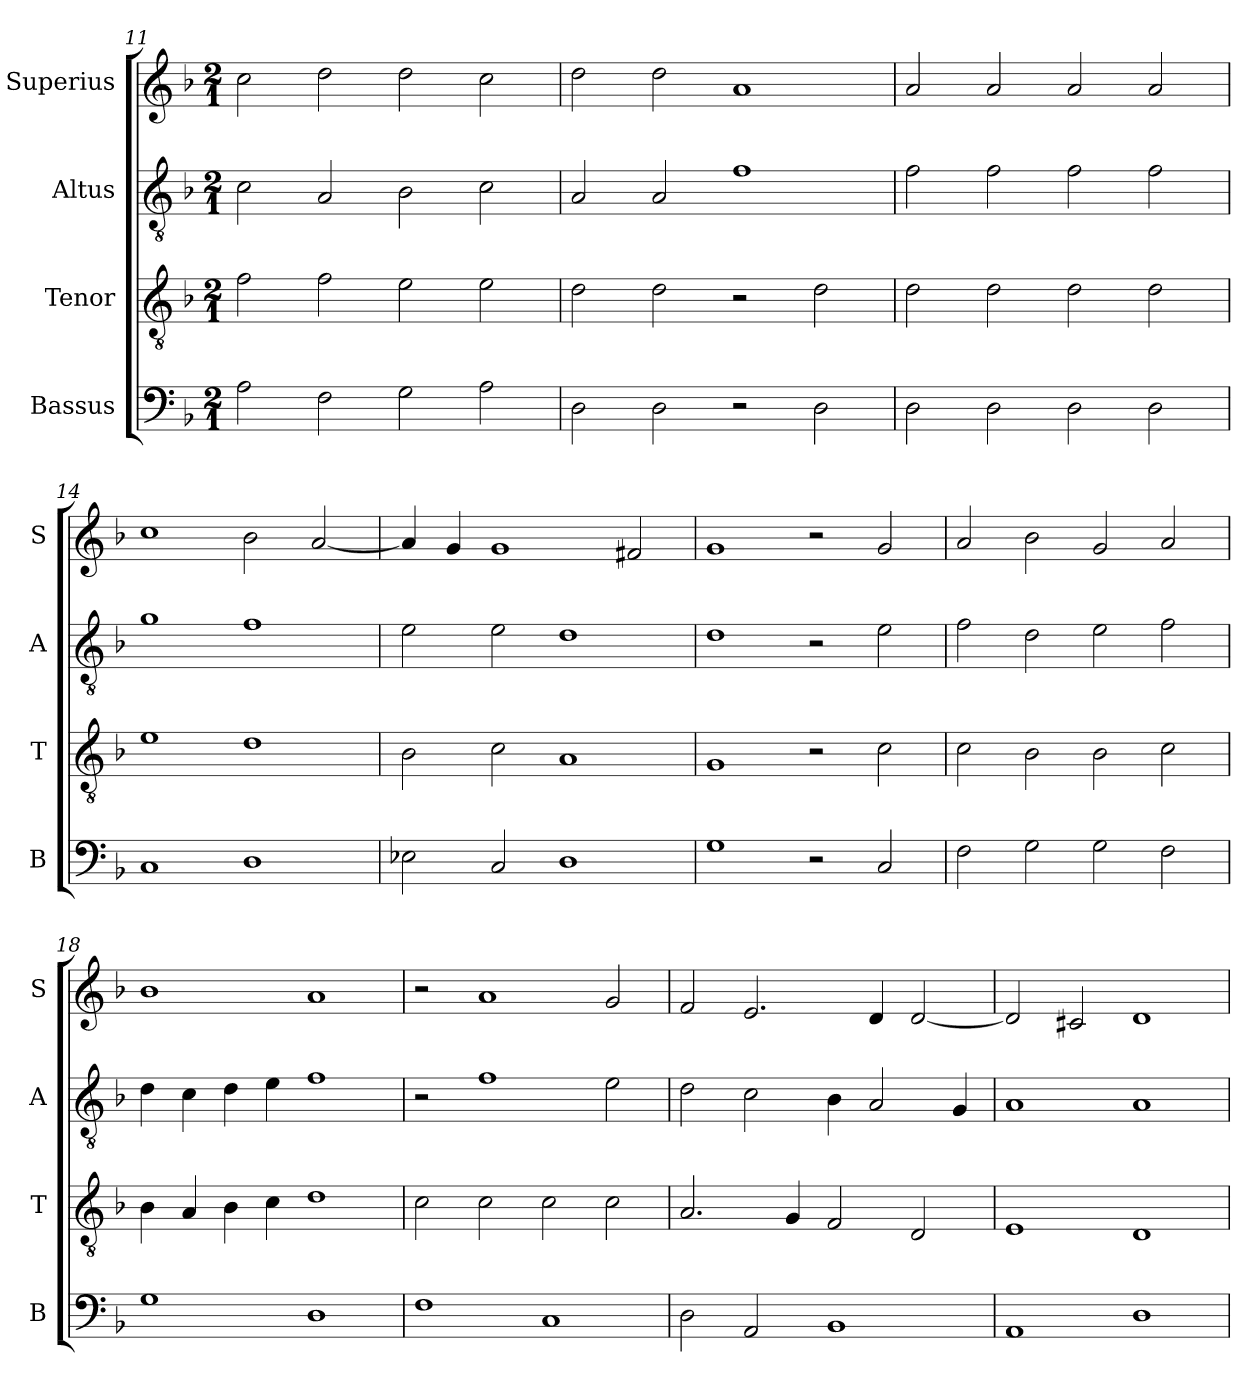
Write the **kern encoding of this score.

**kern	**kern	**kern	**kern
*part4	*part3	*part2	*part1
*staff4	*staff3	*staff2	*staff1
*I"Bassus	*I"Tenor	*I"Altus	*I"Superius
*I'B	*I'T	*I'A	*I'S
*clefF4	*clefGv2	*clefGv2	*clefG2
*k[b-]	*k[b-]	*k[b-]	*k[b-]
*F:	*F:	*F:	*F:
*M2/1	*M2/1	*M2/1	*M2/1
=11	=11	=11	=11
2A	2f	2c	2cc
2F	2f	2A	2dd
2G	2e	2B-	2dd
2A	2e	2c	2cc
=12	=12	=12	=12
2D	2d	2A	2dd
2D	2d	2A	2dd
2r	2r	1f	1a
2D	2d	.	.
=13	=13	=13	=13
2D	2d	2f	2a
2D	2d	2f	2a
2D	2d	2f	2a
2D	2d	2f	2a
=14	=14	=14	=14
1C	1e	1g	1cc
1D	1d	1f	2b-
.	.	.	[2a
=15	=15	=15	=15
2E-X	2B-	2e	4a]
.	.	.	4g
2C	2c	2e	1g
1D	1A	1d	.
.	.	.	2f#X
=16	=16	=16	=16
1G	1G	1d	1g
2r	2r	2r	2r
2C	2c	2e	2g
=17	=17	=17	=17
2F	2c	2f	2a
2G	2B-	2d	2b-
2G	2B-	2e	2g
2F	2c	2f	2a
=18	=18	=18	=18
1G	4B-	4d	1b-
.	4A	4c	.
.	4B-	4d	.
.	4c	4e	.
1D	1d	1f	1a
=19	=19	=19	=19
1F	2c	2r	2r
.	2c	1f	1a
1C	2c	.	.
.	2c	2e	2g
=20	=20	=20	=20
2D	2.A	2d	2f
2AA	.	2c	2.e
.	4G	.	.
1BB-	2F	4B-	.
.	.	2A	4d
.	2D	.	[2d
.	.	4G	.
=21	=21	=21	=21
1AA	1E	1A	2d]
.	.	.	2c#X
1D	1D	1A	1d
=	=	=	=
*-	*-	*-	*-
